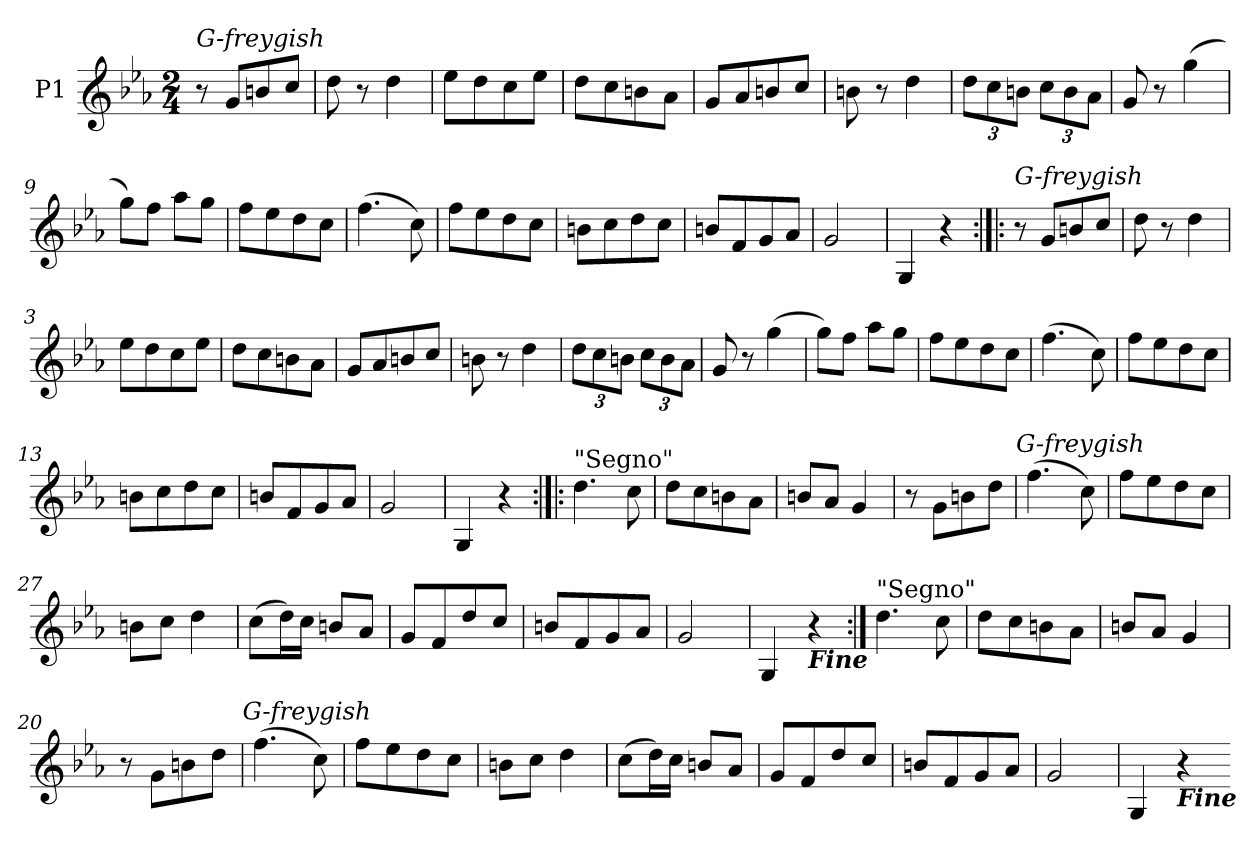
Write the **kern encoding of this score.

**kern
*part1
*staff1
*I"P1
*clefG2
*k[b-e-a-]
*M2/4
=1
!LO:TX:a:i:t=G-freygish
8r
8gL
8bn
8ccJ
=2
8dd
8r
4dd
=3
8ee-L
8dd
8cc
8ee-J
=4
8ddL
8cc
8bn
8a-J
=5
8gL
8a-
8bn
8ccJ
=6
8bn
8r
4dd
=7
12ddL
12cc
12bnJ
12ccL
12b
12a-J
=8
8g
8r
(4gg
=9
8ggL)
8ffJ
8aa-L
8ggJ
=10
8ffL
8ee-
8dd
8ccJ
=11
(4.ff
8cc)
=12
8ffL
8ee-
8dd
8ccJ
=13
8bnL
8cc
8dd
8ccJ
=14
8bnL
8f
8g
8a-J
=15
2g
=16
4G
4r
=1:|!|:
!LO:TX:a:i:t=G-freygish
8r
8gL
8bn
8ccJ
=2
8dd
8r
4dd
=3
8ee-L
8dd
8cc
8ee-J
=4
8ddL
8cc
8bn
8a-J
=5
8gL
8a-
8bn
8ccJ
=6
8bn
8r
4dd
=7
12ddL
12cc
12bnJ
12ccL
12b
12a-J
=8
8g
8r
(4gg
=9
8ggL)
8ffJ
8aa-L
8ggJ
=10
8ffL
8ee-
8dd
8ccJ
=11
(4.ff
8cc)
=12
8ffL
8ee-
8dd
8ccJ
=13
8bnL
8cc
8dd
8ccJ
=14
8bnL
8f
8g
8a-J
=15
2g
=16
4G
4r
=17:|!|:
!LO:TX:a:t="Segno"
4.dd
8cc
=18
8ddL
8cc
8bn
8a-J
=19
8bnL
8a-J
4g
=20
8r
8gL
8bn
8ddJ
!LO:TX:a:i:t=G-freygish
=25
(4.ff
8cc)
=26
8ffL
8ee-
8dd
8ccJ
=27
8bnL
8ccJ
4dd
=28
(8ccL
16ddL)
16ccJJ
8bnL
8a-J
=29
8gL
8f
8dd
8ccJ
=30
8bnL
8f
8g
8a-J
=31
2g
=32
4G
!LO:TX:b:Bi:t=Fine
4r
=33:|!
!LO:TX:a:t="Segno"
4.dd
8cc
=18
8ddL
8cc
8bn
8a-J
=19
8bnL
8a-J
4g
=20
8r
8gL
8bn
8ddJ
!LO:TX:a:i:t=G-freygish
=25
(4.ff
8cc)
=26
8ffL
8ee-
8dd
8ccJ
=27
8bnL
8ccJ
4dd
=28
(8ccL
16ddL)
16ccJJ
8bnL
8a-J
=29
8gL
8f
8dd
8ccJ
=30
8bnL
8f
8g
8a-J
=31
2g
=32
4G
!LO:TX:b:Bi:t=Fine
4r
=-
*-
